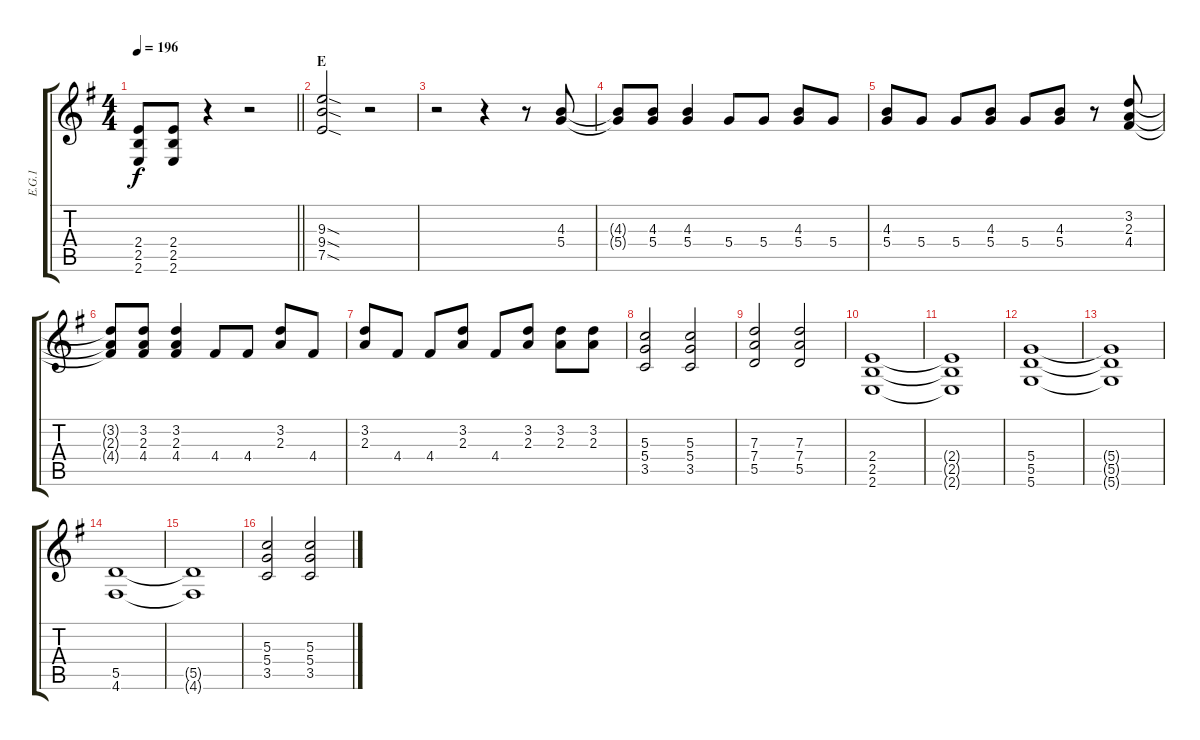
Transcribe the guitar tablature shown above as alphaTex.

\track ("E.G.1" "E.G.1") {instrument overdrivenguitar}
\staff {score tabs}
\tuning (E4 B3 G3 D3 A2 D2) {hide}
\ts (4 4)
\tempo 196
\clef g2
\barLineRight lightlight
\ks g
(2.4{t} 2.5{t} 2.6{t}).8{dy f} (2.4 2.5 2.6).8 r.4 r.2 |
\section ("" "E")
(9.3{sod} 9.4{sod} 7.5{sod}).2 r.2 |
r.2 r.4 r.8 (4.3 5.4).8 |
(4.3{t} 5.4{t}).8 (4.3 5.4).8 (4.3 5.4).4 5.4.8 5.4.8 (4.3 5.4).8 5.4.8 |
(4.3 5.4).8 5.4.8 5.4.8 (4.3 5.4).8 5.4.8 (4.3 5.4).8 r.8 (3.2 2.3 4.4).8 |
(3.2{t} 2.3{t} 4.4{t}).8 (3.2 2.3 4.4).8 (3.2 2.3 4.4).4 4.4.8 4.4.8 (3.2 2.3).8 4.4.8 |
(3.2 2.3).8 4.4.8 4.4.8 (3.2 2.3).8 4.4.8 (3.2 2.3).8 (3.2 2.3).8 (3.2 2.3).8 |
(5.3 5.4 3.5).2 (5.3 5.4 3.5).2 |
(7.3 7.4 5.5).2 (7.3 7.4 5.5).2 |
(2.4 2.5 2.6).1 |
(2.4{t} 2.5{t} 2.6{t}).1 |
(5.4 5.5 5.6).1 |
(5.4{t} 5.5{t} 5.6{t}).1 |
(5.5 4.6).1 |
(5.5{t} 4.6{t}).1 |
(5.3 5.4 3.5).2 (5.3 5.4 3.5).2
